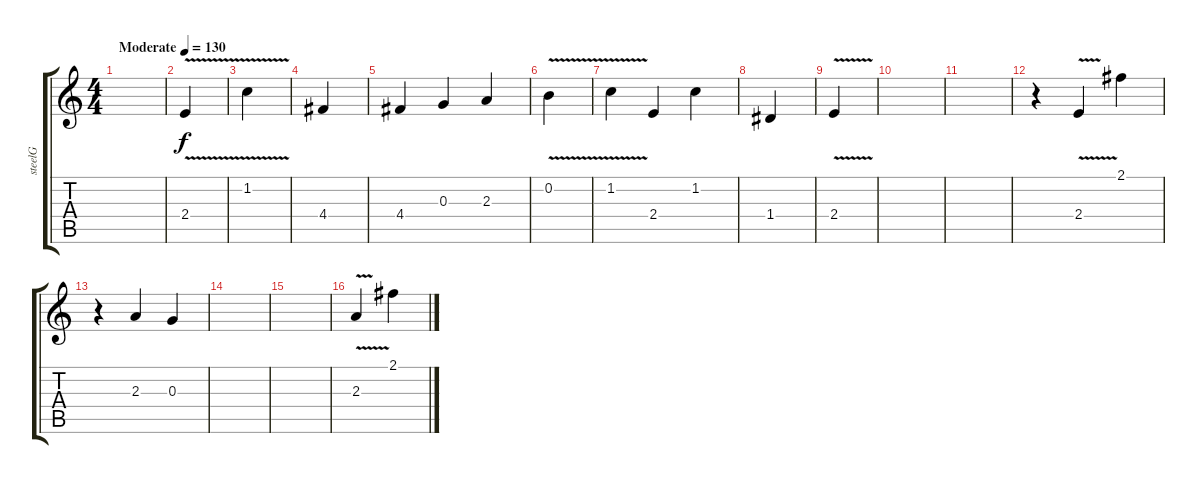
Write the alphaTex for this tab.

\track ("steelG" "steelG") {instrument acousticguitarsteel}
\staff {score tabs}
\tuning (E4 B3 G3 D3 A2 E2) {hide}
\ts (4 4)
\tempo (130 "Moderate")
\clef g2
\ks c
|
2.4{v}.4 |
1.2{v}.4 |
4.4.4 |
4.4.4 0.3.4 2.3.4 |
0.2{v}.4 |
1.2{v}.4 2.4.4 1.2.4 |
1.4.4 |
2.4{v}.4 |
|
|
r.4 2.4{v}.4 2.1.4 |
r.4 2.3.4 0.3.4 |
|
|
2.3{v}.4 2.1.4
